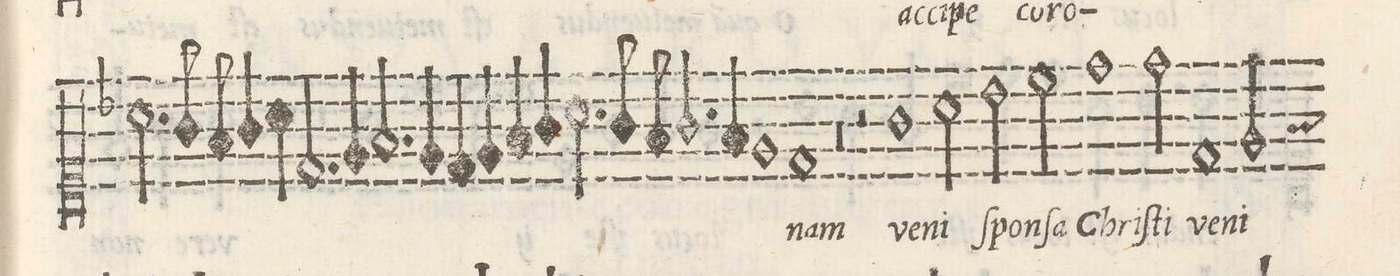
**kern	**text
*I"CANTVS	*
*clefC1	*
*k[b-]	*
*met(C|)	*
*M2/1	*
2.a\	.
=16-	=16-
8g/	.
8f/	.
4g/	.
4a\	.
2.d/	.
4e/	.
=17-	=17-
2.f/	.
4e/	.
4d/	.
4e/	.
4f/	.
4g/	.
=18-	=18-
2.a\	.
8g/	.
8f/	.
2.g/	.
4f/	.
=19-	=19-
1e	.
1d	-nam
=20-	=20-
0r	.
=21-	=21-
2r	.
1g	ve-
2a\	-ni
=22-	=22-
2b-\	ſpon-
2cc\	-ſa
1dd	Chri-
=23-	=23-
2dd\	-ſti
1d	ve-
2e/	-ni
*custos:f	*
=24-	=24-
*-	*-
